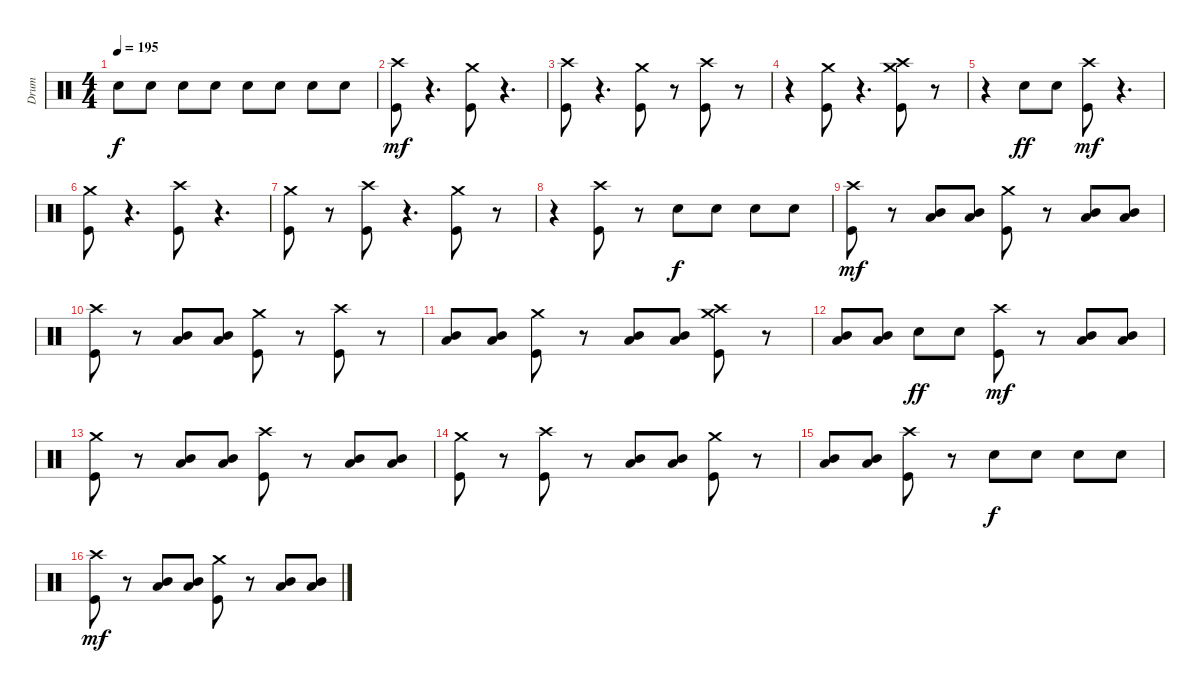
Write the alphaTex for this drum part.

\track ("Drum" "Drum") {instrument percussion}
\staff {score}
\articulation defaults
\ts (4 4)
\tempo 195
\clef neutral
\ks c "Snare (hit) 2".8{dy f} "Snare (hit) 2".8 "Snare (hit) 2".8 "Snare (hit) 2".8 "Snare (hit) 2".8 "Snare (hit) 2".8 "Snare (hit) 2".8 "Snare (hit) 2".8
|
("Crash high (hit)" "Kick (hit)").8{dy mf} r.4{d} ("Crash medium (hit)" "Kick (hit)").8 r.4{d} |
("Crash high (hit)" "Kick (hit)").8 r.4{d} ("Crash medium (hit)" "Kick (hit)").8 r.8 ("Crash high (hit)" "Kick (hit)").8 r.8 |
r.4 ("Crash medium (hit)" "Kick (hit)").8 r.4{d} ("Crash high (hit)" "Crash medium (hit)" "Kick (hit)").8 r.8 |
r.4 "Snare (hit) 2".8{dy ff} "Snare (hit) 2".8 ("Crash high (hit)" "Kick (hit)").8{dy mf} r.4{d} |
("Crash medium (hit)" "Kick (hit)").8 r.4{d} ("Crash high (hit)" "Kick (hit)").8 r.4{d} |
("Crash medium (hit)" "Kick (hit)").8 r.8 ("Crash high (hit)" "Kick (hit)").8 r.4{d} ("Crash medium (hit)" "Kick (hit)").8 r.8 |
r.4 ("Crash high (hit)" "Kick (hit)").8 r.8 "Snare (hit) 2".8{dy f} "Snare (hit) 2".8 "Snare (hit) 2".8 "Snare (hit) 2".8 |
("Crash high (hit)" "Kick (hit)").8{dy mf} r.8 ("Low Tom (hit)" "Mid Tom (hit)").8 ("Low Tom (hit)" "Mid Tom (hit)").8 ("Crash medium (hit)" "Kick (hit)").8 r.8 ("Low Tom (hit)" "Mid Tom (hit)").8 ("Low Tom (hit)" "Mid Tom (hit)").8 |
("Crash high (hit)" "Kick (hit)").8 r.8 ("Low Tom (hit)" "Mid Tom (hit)").8 ("Low Tom (hit)" "Mid Tom (hit)").8 ("Crash medium (hit)" "Kick (hit)").8 r.8 ("Crash high (hit)" "Kick (hit)").8 r.8 |
("Low Tom (hit)" "Mid Tom (hit)").8 ("Low Tom (hit)" "Mid Tom (hit)").8 ("Crash medium (hit)" "Kick (hit)").8 r.8 ("Low Tom (hit)" "Mid Tom (hit)").8 ("Low Tom (hit)" "Mid Tom (hit)").8 ("Crash high (hit)" "Crash medium (hit)" "Kick (hit)").8 r.8 |
("Low Tom (hit)" "Mid Tom (hit)").8 ("Low Tom (hit)" "Mid Tom (hit)").8 "Snare (hit) 2".8{dy ff} "Snare (hit) 2".8 ("Crash high (hit)" "Kick (hit)").8{dy mf} r.8 ("Low Tom (hit)" "Mid Tom (hit)").8 ("Low Tom (hit)" "Mid Tom (hit)").8 |
("Crash medium (hit)" "Kick (hit)").8 r.8 ("Low Tom (hit)" "Mid Tom (hit)").8 ("Low Tom (hit)" "Mid Tom (hit)").8 ("Crash high (hit)" "Kick (hit)").8 r.8 ("Low Tom (hit)" "Mid Tom (hit)").8 ("Low Tom (hit)" "Mid Tom (hit)").8 |
("Crash medium (hit)" "Kick (hit)").8 r.8 ("Crash high (hit)" "Kick (hit)").8 r.8 ("Low Tom (hit)" "Mid Tom (hit)").8 ("Low Tom (hit)" "Mid Tom (hit)").8 ("Crash medium (hit)" "Kick (hit)").8 r.8 |
("Low Tom (hit)" "Mid Tom (hit)").8 ("Low Tom (hit)" "Mid Tom (hit)").8 ("Crash high (hit)" "Kick (hit)").8 r.8 "Snare (hit) 2".8{dy f} "Snare (hit) 2".8 "Snare (hit) 2".8 "Snare (hit) 2".8 |
("Crash high (hit)" "Kick (hit)").8{dy mf} r.8 ("Low Tom (hit)" "Mid Tom (hit)").8 ("Low Tom (hit)" "Mid Tom (hit)").8 ("Crash medium (hit)" "Kick (hit)").8 r.8 ("Low Tom (hit)" "Mid Tom (hit)").8 ("Low Tom (hit)" "Mid Tom (hit)").8
